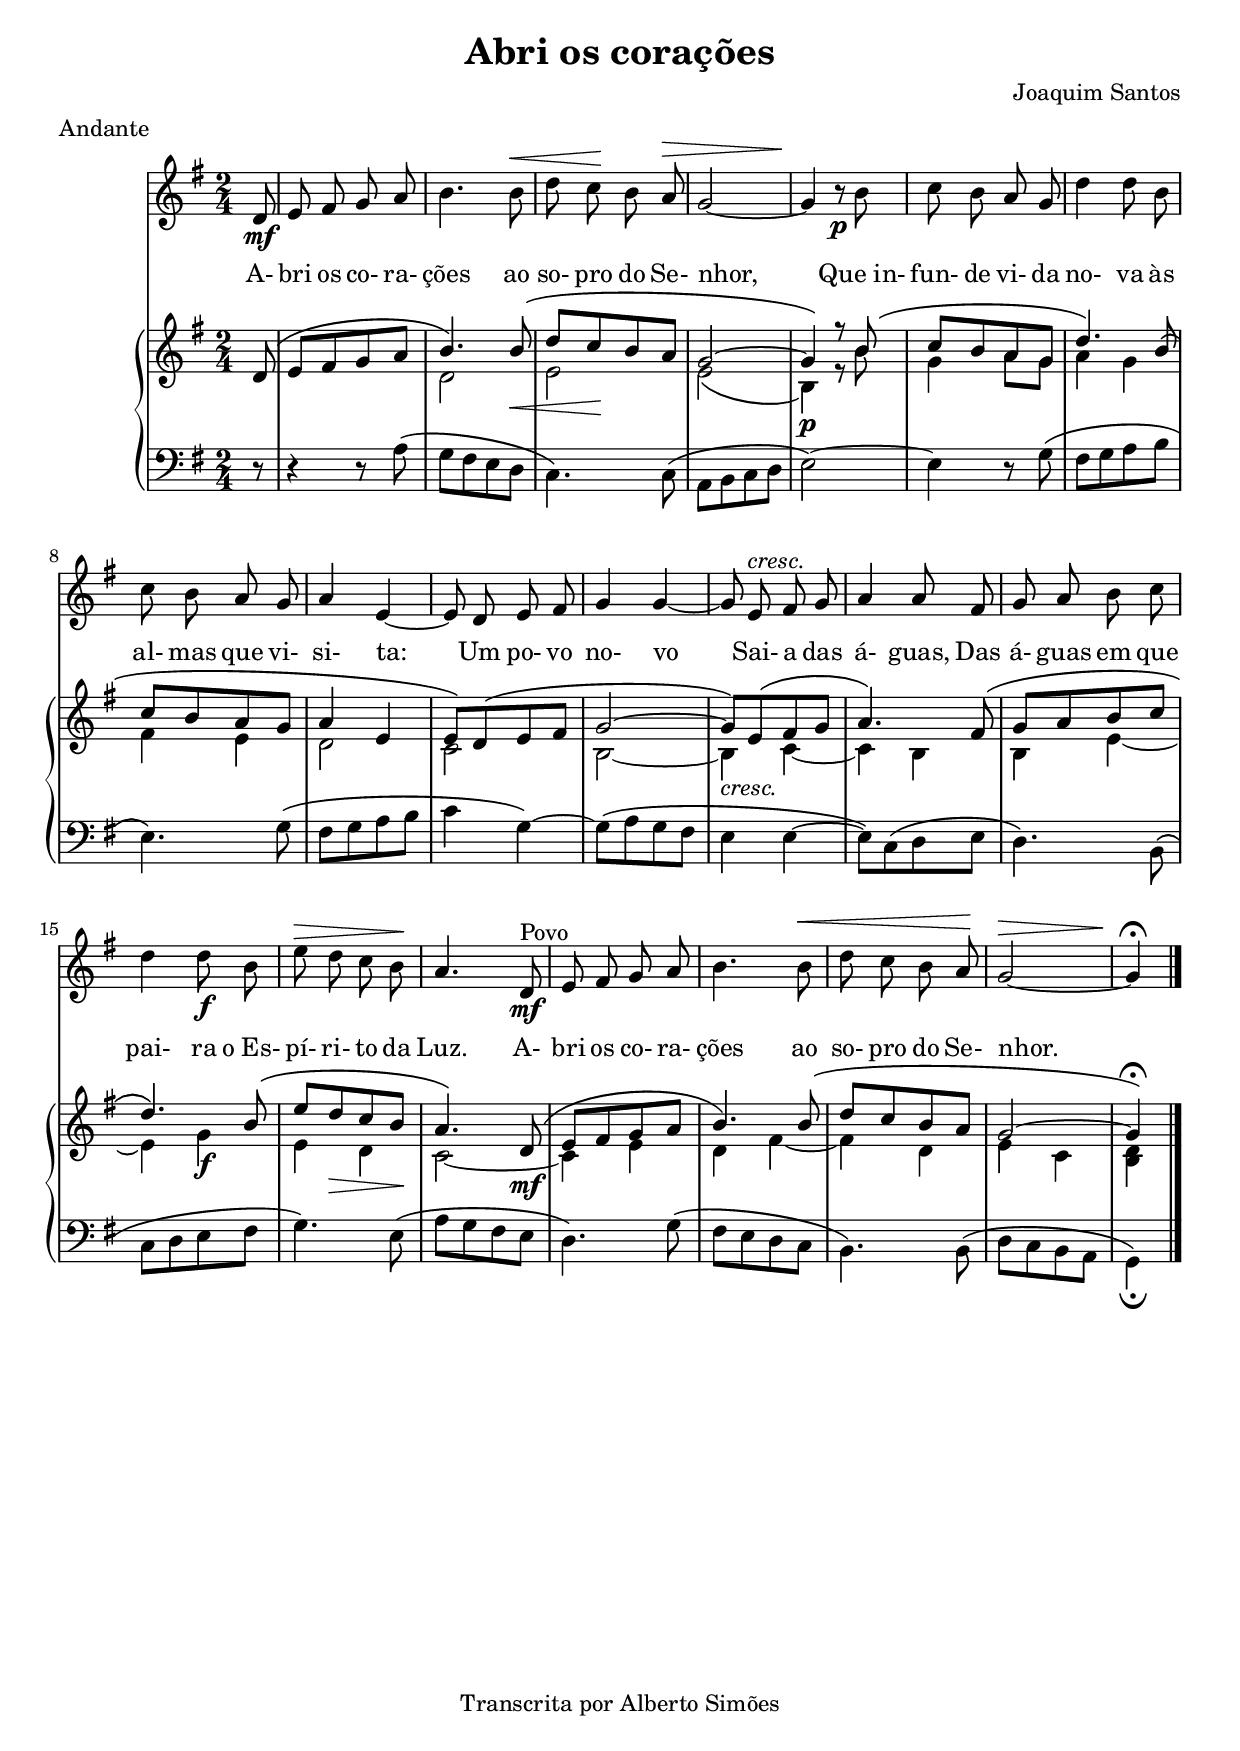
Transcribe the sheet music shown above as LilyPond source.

\version "2.14.0"

\header {
  title = "Abri os corações"
  composer = "Joaquim Santos"
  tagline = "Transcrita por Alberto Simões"

  ocasioes = "entrada"
  seccao   = "entrada,espiritosanto"

  meter = "Andante"
}

%%%%% Revista 35

global = {
  \key g \major
  \time 2/4
}

melody = \relative c' {
  \global
  \clef treble
  \autoBeamOff

  \partial 8 d8\mf e fis g a b4. b8^\< d c^\! b a^\> g2 ~ g4^\! r8\p b
  c b a g d'4 d8 b c b a g a4 e ~ e8 d e fis g4 g4 ~
  g8 e^\markup{\italic{cresc.}} fis g a4 a8 fis g a b c d4 d8\f b e^\> d c b^\!
  a4. d,8^\markup{Povo}\mf e fis g a b4. b8^\< d c b a^\! g2^\> ~  g4^\!\fermata \bar "|."

}

text = \lyricmode {
  A- bri os co- ra- ções
  ao so- pro do Se- nhor,
  Que_in- fun- de vi- da no- va às al- mas que vi- si- ta:
  Um po- vo no- vo Sai- a das á- guas, Das á- guas em que pai- ra
  o_Es- pí- ri- to da Luz.
  A- bri os co- ra- ções ao so- pro do Se- nhor.
}

upperA = \relative c' {
  \partial 8 d8\( e[ fis g a] b4.\) b8\<\( d[ c\! b a] g2 ~ g4\) r8 b\(
    c[ b a g] d'4.\) b8\( c[ b a g] a4 e e8[\) d\( e fis] g2 ~
  g8[\) e\( fis g] a4.\) fis8\( g[ a b c] d4.\) b8\( e[ d\> c b]\!
  a4.\) d,8\mf\( e[ fis g a] b4.\) b8\( d[ c b a] g2 ~ g4\)\fermata
}

upperB = \relative c' {
  \partial 8 s8 s2 d2 e e\( b4\)\p r8 b'
  g4 a8[ g] a4 g fis e d2 c b ~
  b4_\markup{\italic{cresc.}} c ~ c b b e ~ e g_\f e d
  c2 ~ c4 e d fis ~ fis d e c <b d>
}

upper = {
  \global
  \clef treble
  << \upperA \\ \upperB >>
}


lower = \relative c' {
  \global
  \clef bass
  \stemDown 
  \partial 8 r8 r4 r8 a8\( g[ fis e d] c4.\) c8\( a[ b c d] e2\) ~
  e4 r8 g\( fis[ g a b] e,4.\) g8\( fis[ g a b] c4 g\) ~ g8[\( a g fis]
  e4 e4 ~ e8\)[ c\( d e] d4.\) b8\( c[ d e fis] g4.\) e8\(
  a[ g fis e] d4.\) g8\( fis[ e d c] b4.\) b8\( d[ c b a]  g4\)_\fermata
}

\score {
  <<
    \new Voice = "mel" \melody
    \new PianoStaff <<
      \new Staff = "upper" \upper
      \new Staff = "lower" \lower
    >>
    \new Lyrics \with { alignAboveContext = "upper" }
                { \lyricsto "mel" \text}
  >>
  \layout {
    \context {
      \Staff \RemoveEmptyStaves       
      % \override VerticalAxisGroup #'remove-first = ##t
    }
  }
  \midi {
    \context {
      \Score
      tempoWholesPerMinute = #(ly:make-moment 75 4)
    }
  }
}


